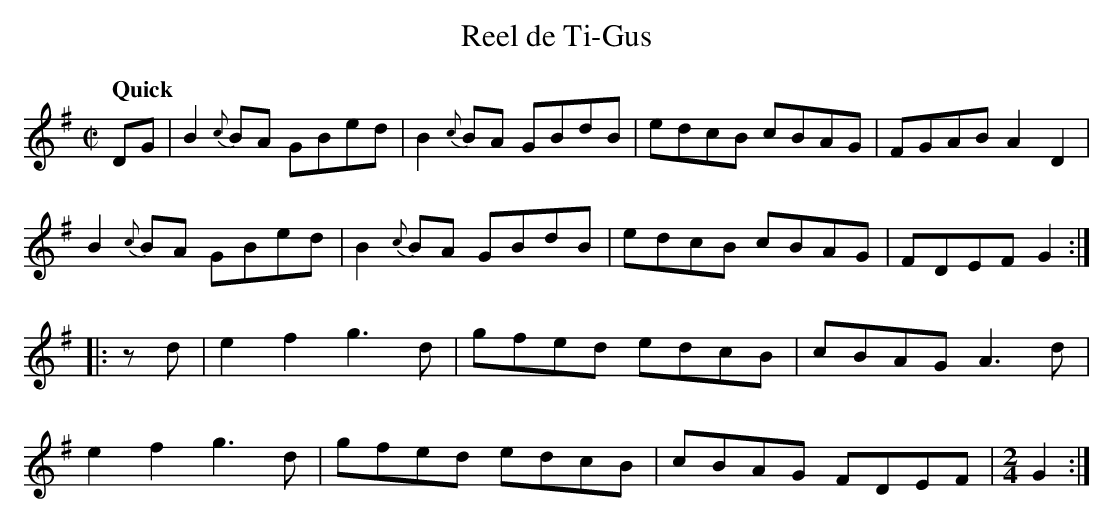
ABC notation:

X:1
T:Reel de Ti-Gus
M:C|
L:1/8
Q:"Quick"
K:G
DG|B2 {c}BA GBed|B2 {c}BA GBdB|edcB cBAG|FGAB A2D2|
B2 {c}BA GBed|B2 {c}BA GBdB|edcB cBAG|FDEF G2:|
|:zd|e2f2g3d|gfed edcB|cBAG A3d|
e2f2g3d|gfed edcB|cBAG FDEF|[M:2/4]G2:|
